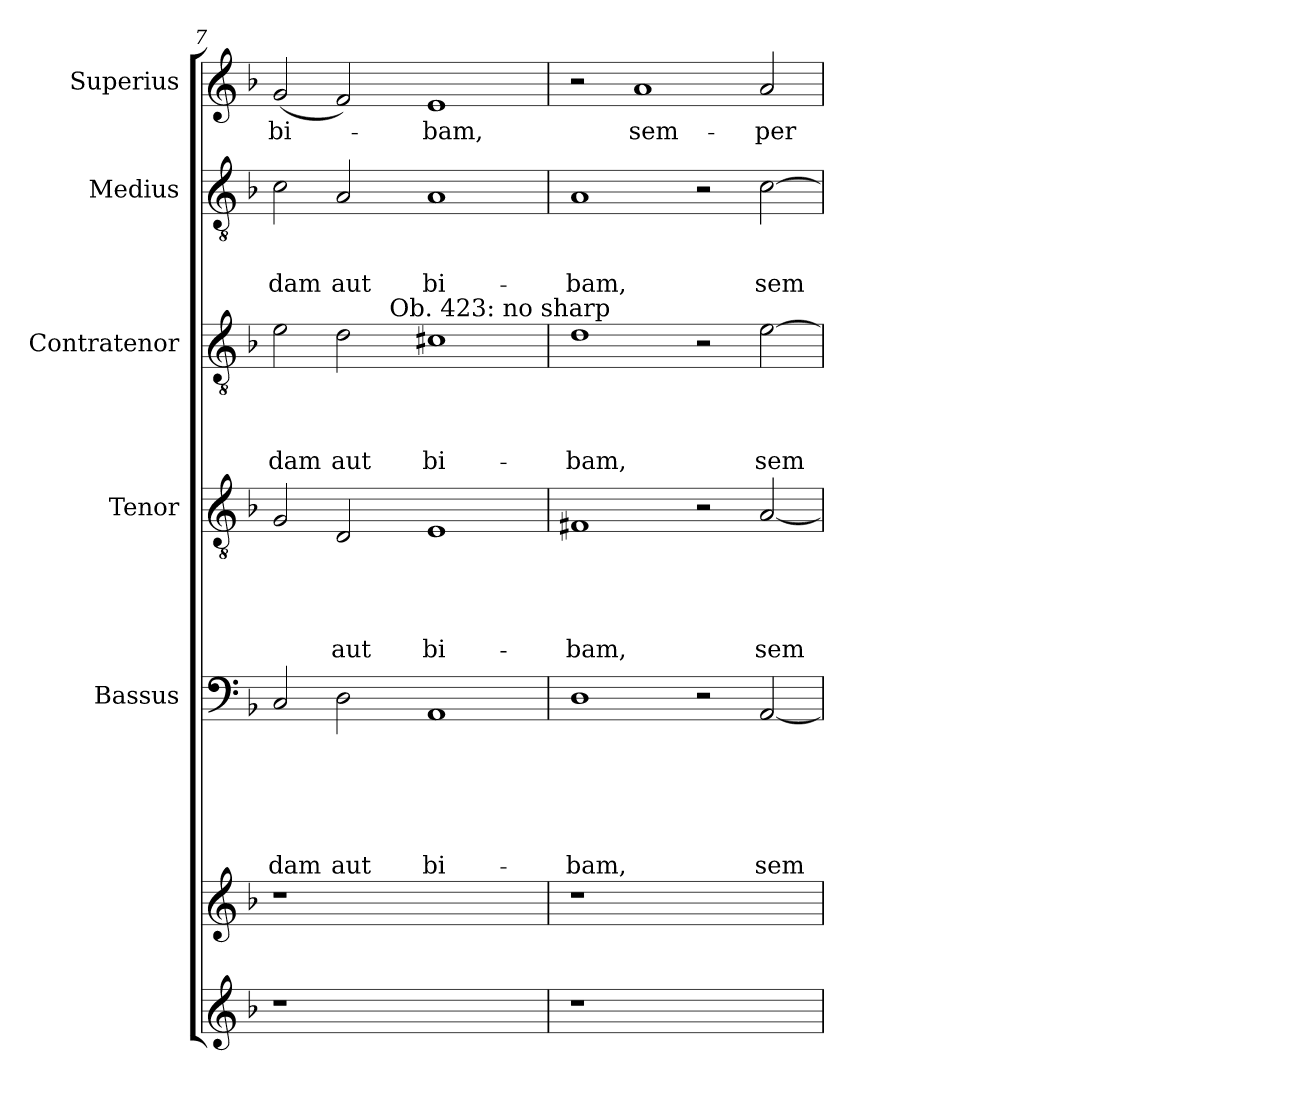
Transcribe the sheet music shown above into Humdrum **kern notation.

**kern	**kern	**kern	**text	**text	**text	**text	**text	**text	**kern	**text	**text	**text	**text	**text	**kern	**text	**text	**text	**text	**kern	**text	**text	**text	**kern	**text
*part7	*part6	*part5	*part5	*part5	*part5	*part5	*part5	*part5	*part4	*part4	*part4	*part4	*part4	*part4	*part3	*part3	*part3	*part3	*part3	*part2	*part2	*part2	*part2	*part1	*part1
*staff7	*staff6	*staff5	*staff5	*staff5	*staff5	*staff5	*staff5	*staff5	*staff4	*staff4	*staff4	*staff4	*staff4	*staff4	*staff3	*staff3	*staff3	*staff3	*staff3	*staff2	*staff2	*staff2	*staff2	*staff1	*staff1
*	*	*I"Bassus	*	*	*	*	*	*	*I"Tenor	*	*	*	*	*	*I"Contratenor	*	*	*	*	*I"Medius	*	*	*	*I"Superius	*
*clefG2	*clefG2	*clefF4	*	*	*	*	*	*	*clefGv2	*	*	*	*	*	*clefGv2	*	*	*	*	*clefGv2	*	*	*	*clefG2	*
*k[b-]	*k[b-]	*k[b-]	*	*	*	*	*	*	*k[b-]	*	*	*	*	*	*k[b-]	*	*	*	*	*k[b-]	*	*	*	*k[b-]	*
*F:	*F:	*F:	*	*	*	*	*	*	*F:	*	*	*	*	*	*F:	*	*	*	*	*F:	*	*	*	*F:	*
=7	=7	=7	=7	=7	=7	=7	=7	=7	=7	=7	=7	=7	=7	=7	=7	=7	=7	=7	=7	=7	=7	=7	=7	=7	=7
!	!	!	!	!	!	!	!	!LO:LY:b	!	!	!	!	!	!	!	!	!	!	!LO:LY:b	!	!	!	!LO:LY:b	!	!LO:LY:b
*	*	*	*	*	*	*	*	*	*	*	*	*	*	*	*^	*	*	*	*	*	*	*	*	*	*
1r	1r	2C/	.	.	.	.	.	-dam	2G/	.	.	.	.	.	2e\	2ryy	.	.	.	-dam	2c\	.	.	-dam	(<2g/	bi-
!	!	!	!	!	!	!	!	!LO:LY:b	!	!	!	!	!	!LO:LY:b	!	!	!	!	!	!LO:LY:b	!	!	!	!LO:LY:b	!	!
.	.	2D\	.	.	.	.	.	aut	2D/	.	.	.	.	aut	2d\	4ryy	.	.	.	aut	2A/	.	.	aut	2f/)	.
.	.	.	.	.	.	.	.	.	.	.	.	.	.	.	.	32ryy	.	.	.	.	.	.	.	.	.	.
!	!	!	!	!	!	!	!	!	!	!	!	!	!	!	!	!LO:TX:a:t=Ob. 423&colon; no sharp	!	!	!	!	!	!	!	!	!	!
.	.	.	.	.	.	.	.	.	.	.	.	.	.	.	.	1ryy	.	.	.	.	.	.	.	.	.	.
!	!	!	!	!	!	!	!	!LO:LY:b	!	!	!	!	!	!LO:LY:b	!	!	!	!	!	!LO:LY:b	!	!	!	!LO:LY:b	!	!LO:LY:b
1ryy	1ryy	1AA	.	.	.	.	.	bi-	1E	.	.	.	.	bi-	1c#X	.	.	.	.	bi-	1A	.	.	bi-	1e	-bam,
.	.	.	.	.	.	.	.	.	.	.	.	.	.	.	.	8..ryy	.	.	.	.	.	.	.	.	.	.
=8	=8	=8	=8	=8	=8	=8	=8	=8	=8	=8	=8	=8	=8	=8	=8	=8	=8	=8	=8	=8	=8	=8	=8	=8	=8	=8
!	!	!	!	!	!	!	!	!LO:LY:b	!	!	!	!	!	!LO:LY:b	!	!	!	!	!	!LO:LY:b	!	!	!	!LO:LY:b	!	!
*	*	*	*	*	*	*	*	*	*	*	*	*	*	*	*v	*v	*	*	*	*	*	*	*	*	*	*
1r	1r	1D	.	.	.	.	.	-bam,	1F#X	.	.	.	.	-bam,	1d	.	.	.	-bam,	1A	.	.	-bam,	2r	.
!	!	!	!	!	!	!	!	!	!	!	!	!	!	!	!	!	!	!	!	!	!	!	!	!	!LO:LY:b
.	.	.	.	.	.	.	.	.	.	.	.	.	.	.	.	.	.	.	.	.	.	.	.	1a	sem-
1ryy	1ryy	2r	.	.	.	.	.	.	2r	.	.	.	.	.	2r	.	.	.	.	2r	.	.	.	.	.
!	!	!	!	!	!	!	!	!LO:LY:b	!	!	!	!	!	!LO:LY:b	!	!	!	!	!LO:LY:b	!	!	!	!LO:LY:b	!	!LO:LY:b
.	.	[<2AA/	.	.	.	.	.	sem-	[<2A/	.	.	.	.	sem-	[>2e\	.	.	.	sem-	[>2c\	.	.	sem-	2a/	-per
=	=	=	=	=	=	=	=	=	=	=	=	=	=	=	=	=	=	=	=	=	=	=	=	=	=
*-	*-	*-	*-	*-	*-	*-	*-	*-	*-	*-	*-	*-	*-	*-	*-	*-	*-	*-	*-	*-	*-	*-	*-	*-	*-
